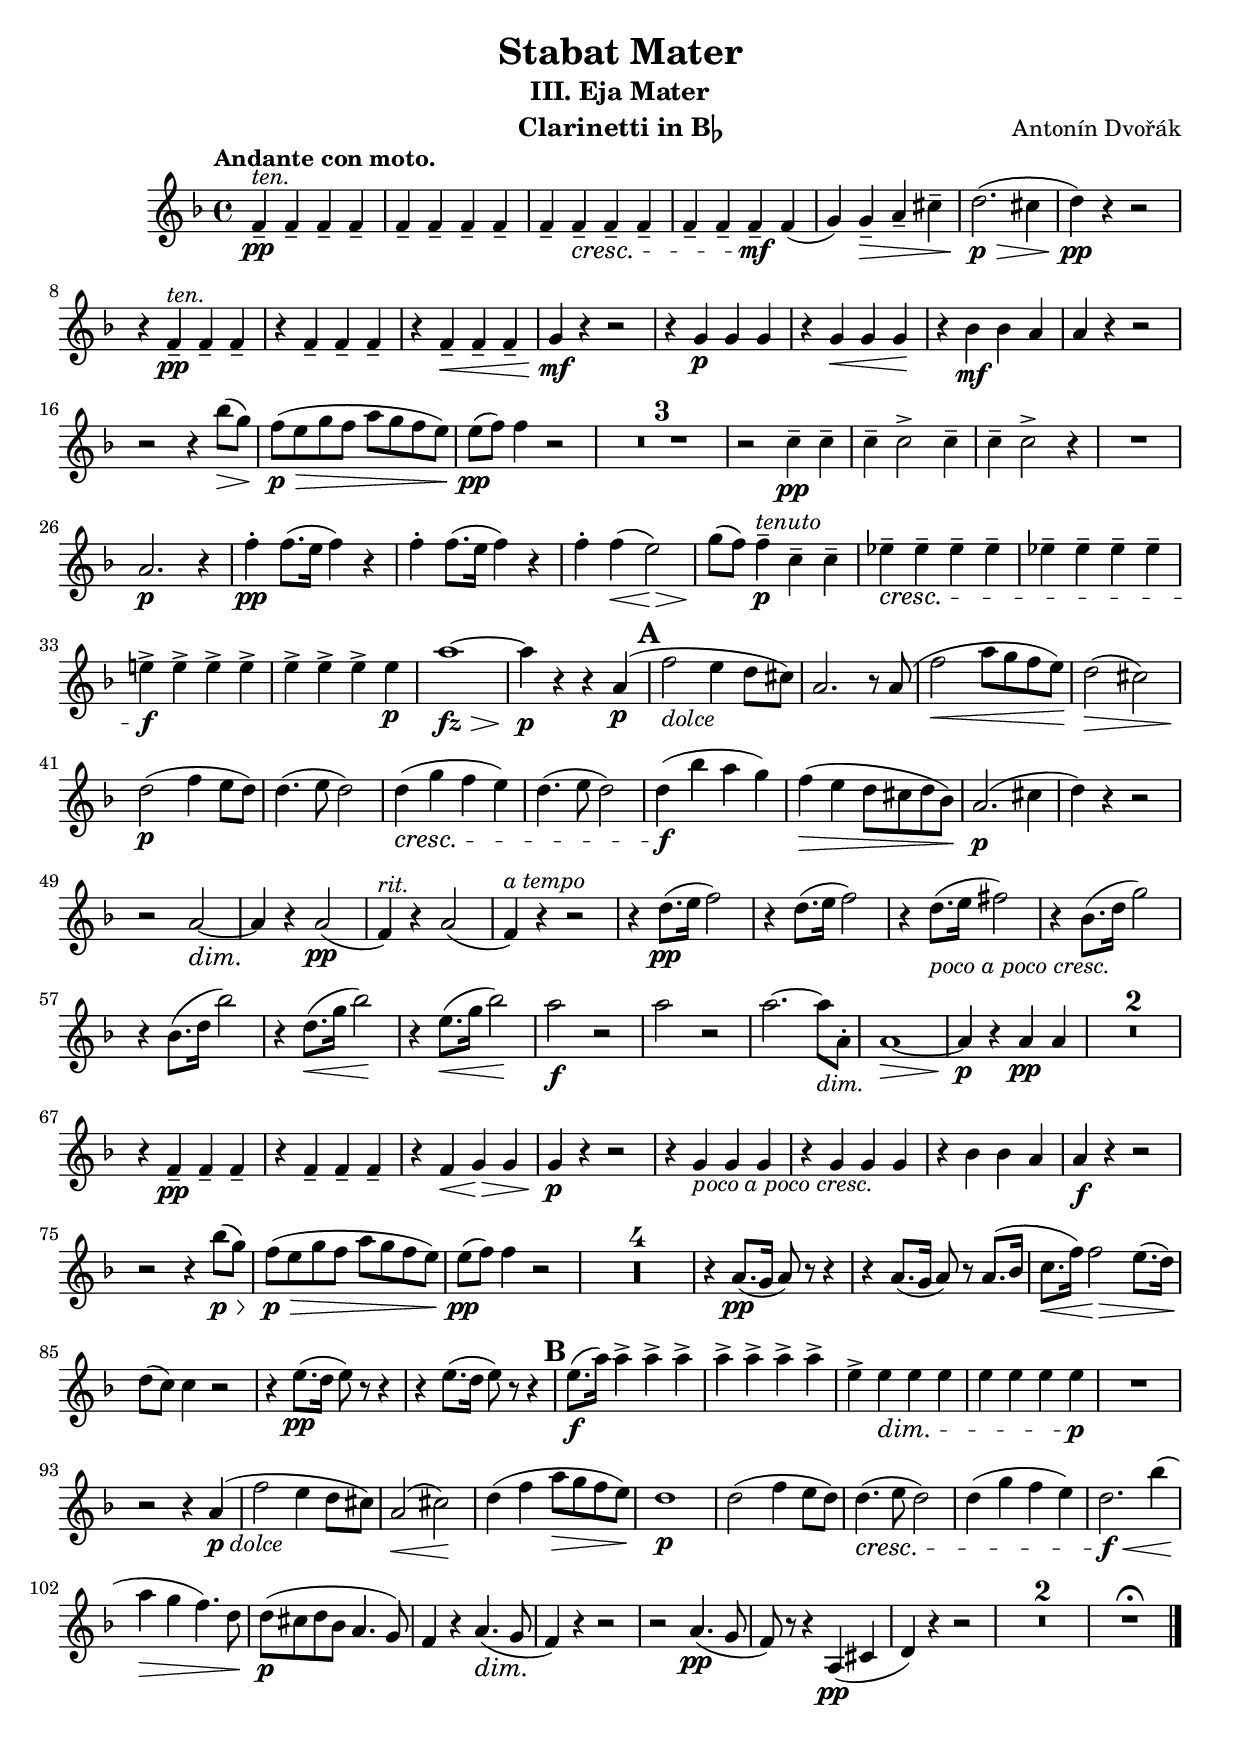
\version "2.15.33"

\header {
  title = "Stabat Mater"
  subtitle = "III. Eja Mater"
  composer = "Antonín Dvořák"
  instrument = \markup { \concat { "Clarinetti in B" \flat } }
}

\score {
  \transpose bes c' {
    \relative c'{
      \compressFullBarRests
      \key c \minor
      \time 4/4
      \tempo "Andante con moto."
      ees4--\pp ^\markup \italic ten.  ees4-- ees4-- ees4--
      ees4-- ees4-- ees4-- ees4--
      ees4-- ees4-- \cresc ees4-- ees4--
      ees4-- ees4-- ees4-- \mf ees4 (
      f) f--\> g-- b--
      c2. \p \> ( b4
      c4 ) \pp r4 r2
      r4 ees,4--\pp ^\markup \italic ten.  ees4-- ees4--
      r4 ees4-- ees4-- ees4--
      r4 ees4-- \< ees4-- ees4--
      f \mf r4 r2
      r4 f \p f f
      r f\< f f\!
      r4 as\mf as g
      g r4 r2
      r2 r4 as'8 ( \> f )
      es \p \> ( d f es g f es d )
      d ( \pp es ) es4 r2
      R1*3
      r2 bes4-- \pp bes--
      bes4-- bes2-> bes4--
      bes4-- bes2-> r4
      R1
      g2. \p r4
      es'4-.\pp es8.( d16 es4 ) r4
      es4-. es8.( d16 es4 ) r4
      es4-. es ( \< d2 \> )
      f8( \! es) es4-- \p ^\markup \italic tenuto  bes-- bes--
      des-- \cresc des-- des-- des--
      des-- des-- des-- des--
      d!-> \f d-> d-> d->
      d-> d-> d-> d \p
      g1~ \fz \>
      g4\p r4 r4 g, \p ( \mark \default
      es'2 -\markup \italic dolce d4 c8 b )
      g2. r8 g (
      es'2\< g8 f es d \! )
      c2 ( \> b )
      c2 \p ( es4 d8 c )
      c4. ( d8 c2)
      c4 \cresc ( f es d)
      c4. ( d8 c2)
      c4\f ( as' g f )
      es ( \> d4 c8 b c as )
      g2.\p ( b4
      c) r4 r2
      r2 g2~ \dim
      g4 \! r g2\pp (
      es4 ^\markup \italic rit. ) r4 g2 (
      es4 ) ^\markup \italic "a tempo" r4 r2
      r4 c'8.\pp ( d16 es2 )
      r4 c8. ( d16 es2 )
      r4 c8._\markup \italic "poco a poco cresc." ( d16 e2 )
      r4 as,8. ( c16 f2 )
      r4 as,8. ( c16 as'2 )
      r4 c,8. ( \<  f16 as2\! )
      r4 d,8. ( \<  f16 as2\! )
      g2\f r
      g r
      g2.~ g8_\markup \italic dim. g, -.
      g1 \> ~
      g4 \p r g \pp g
      R1*2
      r4 es-- \pp es-- es--
      r4 es-- es-- es--
      r4 es \< f \> f
      f\p r r2
      r4 f _\markup \italic "poco a poco cresc." f f
      r f f f
      r as as g
      g\f r r2
      r2 r4 as'8( \p \> f )
      es( \p \> d f es g f es d )
      d \pp ( es) es4 r2
      R1*4
      r4 g,8. ( \pp f16 g8 ) r r4
      r4 g8. ( f16 g8 ) r g8. ( as16
      bes8. \< es16 ) es2 \> d8. ( c16 ) \!
      c8 ( bes) bes4 r2
      r4 d8. ( \pp c16 d8 ) r r4
      r4 d8. ( c16 d8 ) r r4 \mark \default
      d8.\f ( g16 ) g4-> g-> g->
      g4-> g-> g-> g->
      d4-> d \dim d d
      d4 d d d \p
      R1
      r2 r4 g, _\markup { \dynamic p \italic dolce } (
      es'2 d4 c8 b )
      g2 \< ( b) \!
      c4 ( es g8 \> f es d )
      c1 \p
      c2 ( es4 d8 c )
      c4.( \cresc d8 c2 )
      c4 ( f es d )
      c2. \f \< as'4 (
      g \> f es4. ) c8
      c8 \p ( b c as g4. f8 )
      es4 r g4. ( \dim f8
      es4 ) \! r4 r2
      r2 g4. ( \pp f8
      es8) r r4 g,4( \pp b
      c ) r4 r2
      R1*2
      R1\fermataMarkup
      \bar "|."
    }
  }
}
